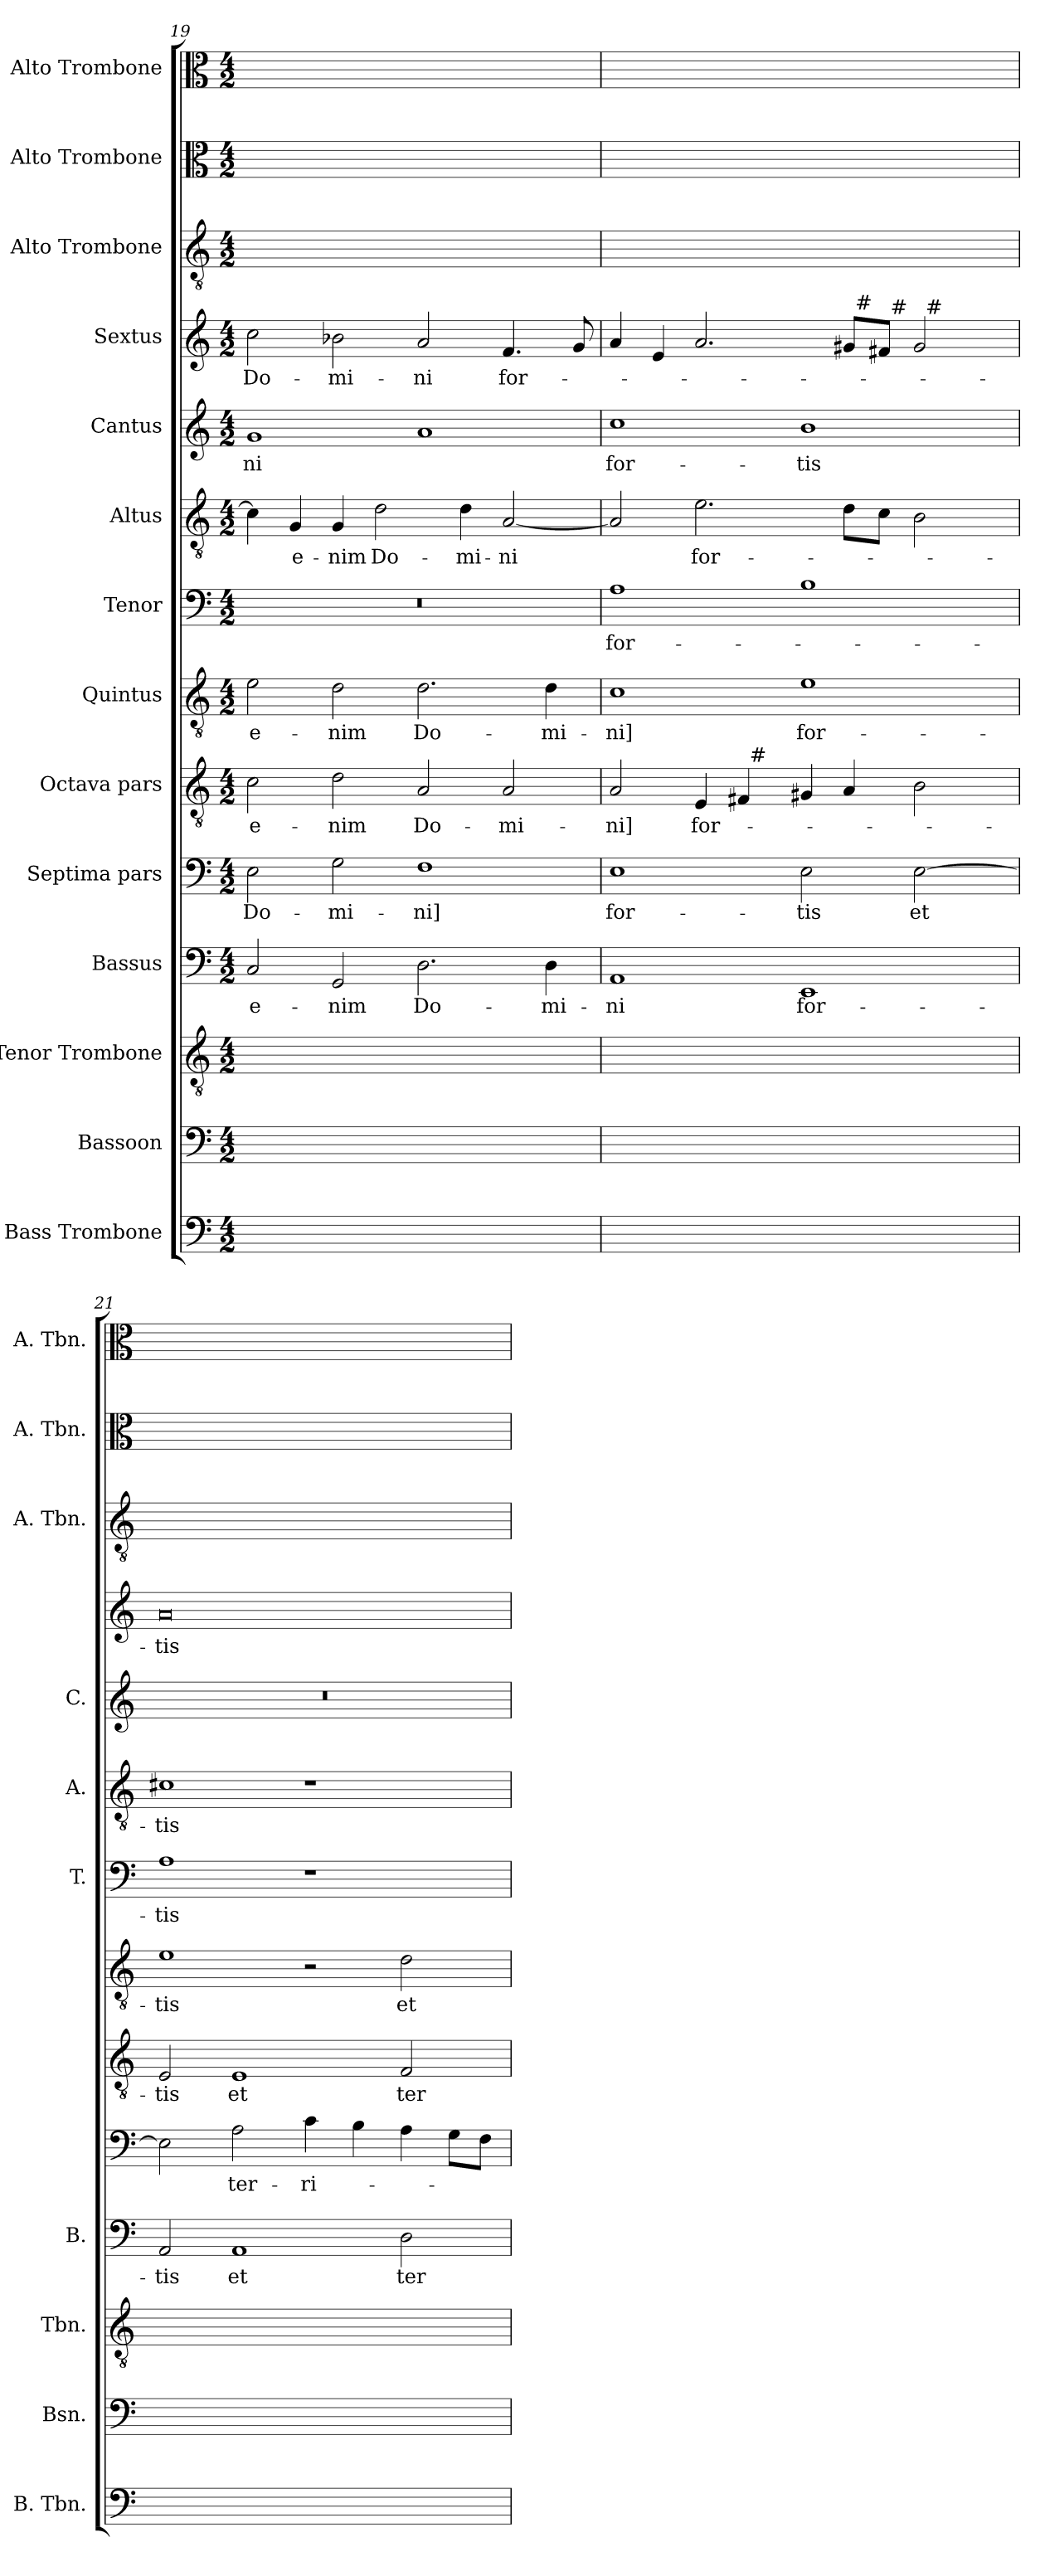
**kern	**text	**kern	**text	**kern	**text	**kern	**text	**kern	**text	**kern	**text	**kern	**text	**kern	**text	**kern	**text	**kern	**text	**kern	**text	**kern	**text	**kern	**text	**kern	**text
*part14	*part14	*part13	*part13	*part12	*part12	*part11	*part11	*part10	*part10	*part9	*part9	*part8	*part8	*part7	*part7	*part6	*part6	*part5	*part5	*part4	*part4	*part3	*part3	*part2	*part2	*part1	*part1
*staff14	*staff14	*staff13	*staff13	*staff12	*staff12	*staff11	*staff11	*staff10	*staff10	*staff9	*staff9	*staff8	*staff8	*staff7	*staff7	*staff6	*staff6	*staff5	*staff5	*staff4	*staff4	*staff3	*staff3	*staff2	*staff2	*staff1	*staff1
*I"Bass Trombone	*	*I"Bassoon	*	*I"Tenor Trombone	*	*I"Bassus	*	*I"Septima pars	*	*I"Octava pars	*	*I"Quintus	*	*I"Tenor	*	*I"Altus	*	*I"Cantus	*	*I"Sextus	*	*I"Alto Trombone	*	*I"Alto Trombone	*	*I"Alto Trombone	*
*I'B. Tbn.	*	*I'Bsn.	*	*I'Tbn.	*	*I'B.	*	*	*	*	*	*	*	*I'T.	*	*I'A.	*	*I'C.	*	*	*	*I'A. Tbn.	*	*I'A. Tbn.	*	*I'A. Tbn.	*
*clefF4	*	*clefF4	*	*clefGv2	*	*clefF4	*	*clefF4	*	*clefGv2	*	*clefGv2	*	*clefF4	*	*clefGv2	*	*clefG2	*	*clefG2	*	*clefGv2	*	*clefC3	*	*clefC3	*
*	*	*	*	*	*	*	*	*	*	*ITrd7c12	*	*ITrd7c12	*	*	*	*ITrd7c12	*	*	*	*	*	*	*	*	*	*	*
*k[]	*	*k[]	*	*k[]	*	*k[]	*	*k[]	*	*k[]	*	*k[]	*	*k[]	*	*k[]	*	*k[]	*	*k[]	*	*k[]	*	*k[]	*	*k[]	*
*a:	*	*a:	*	*a:	*	*a:	*	*a:	*	*a:	*	*a:	*	*a:	*	*a:	*	*a:	*	*a:	*	*a:	*	*a:	*	*a:	*
*M4/2	*	*M4/2	*	*M4/2	*	*M4/2	*	*M4/2	*	*M4/2	*	*M4/2	*	*M4/2	*	*M4/2	*	*M4/2	*	*M4/2	*	*M4/2	*	*M4/2	*	*M4/2	*
=19	=19	=19	=19	=19	=19	=19	=19	=19	=19	=19	=19	=19	=19	=19	=19	=19	=19	=19	=19	=19	=19	=19	=19	=19	=19	=19	=19
!	!	!	!	!	!	!	!LO:LY:b	!	!LO:LY:b	!	!LO:LY:b	!	!LO:LY:b	!LO:N:vis=1	!	!	!	!	!LO:LY:b	!	!LO:LY:b	!	!	!	!	!	!
2C/yy	e-	2E\yy	Do-	2C/yy	e-	2C/	e-	2E\	Do-	2C\	e-	2E\	e-	0r	.	4C\]	.	1g	-ni	2cc\	Do-	4GG/yy	-nim	1gyy	-ni	2cc\yy	Do-
!	!	!	!	!	!	!	!	!	!	!	!	!	!	!	!	!	!LO:LY:b	!	!	!	!	!	!	!	!	!	!
.	.	.	.	.	.	.	.	.	.	.	.	.	.	.	.	4GG/	e-	.	.	.	.	2D/yy	Do-	.	.	.	.
!	!	!	!	!	!	!	!LO:LY:b	!	!LO:LY:b	!	!LO:LY:b	!	!LO:LY:b	!	!	!	!LO:LY:b	!	!	!	!LO:LY:b	!	!	!	!	!	!
2GG/yy	-nim	2G\yy	-mi-	2D/yy	-nim	2GG/	-nim	2G\	-mi-	2D\	-nim	2D\	-nim	.	.	4GG/	-nim	.	.	2b-X\	-mi-	.	.	.	.	2b-\yy	-mi-
!	!	!	!	!	!	!	!	!	!	!	!	!	!	!	!	!	!LO:LY:b	!	!	!	!	!	!	!	!	!	!
.	.	.	.	.	.	.	.	.	.	.	.	.	.	.	.	2D\	Do-	.	.	.	.	4D/yy	-mi-	.	.	.	.
!	!	!	!	!	!	!	!LO:LY:b	!	!LO:LY:b	!	!LO:LY:b	!	!LO:LY:b	!	!	!	!	!	!	!	!LO:LY:b	!	!	!	!	!	!
2.D\yy	Do-	1Fyy	-ni]	2AA/yy	Do-	2.D\	Do-	1F	-ni]	2AA/	Do-	2.D\	Do-	.	.	.	.	1a	.	2a/	-ni	1AAyy	-ni	1ayy	.	2a\yy	-ni
!	!	!	!	!	!	!	!	!	!	!	!	!	!	!	!	!	!LO:LY:b	!	!	!	!	!	!	!	!	!	!
.	.	.	.	.	.	.	.	.	.	.	.	.	.	.	.	4D\	-mi-	.	.	.	.	.	.	.	.	.	.
!	!	!	!	!	!	!	!	!	!	!	!LO:LY:b	!	!	!	!	!	!LO:LY:b	!	!	!	!LO:LY:b	!	!	!	!	!	!
.	.	.	.	2AA/yy	-mi-	.	.	.	.	2AA/	-mi-	.	.	.	.	[<2AA/	-ni	.	.	4.f/	for-	.	.	.	.	4.f\yy	for-
!	!	!	!	!	!	!	!LO:LY:b	!	!	!	!	!	!LO:LY:b	!	!	!	!	!	!	!	!	!	!	!	!	!	!
4D\yy	-mi-	.	.	.	.	4D\	-mi-	.	.	.	.	4D\	-mi-	.	.	.	.	.	.	.	.	.	.	.	.	.	.
.	.	.	.	.	.	.	.	.	.	.	.	.	.	.	.	.	.	.	.	8g/	.	.	.	.	.	8g\yy	.
!!LO:LB:g=z
=20	=20	=20	=20	=20	=20	=20	=20	=20	=20	=20	=20	=20	=20	=20	=20	=20	=20	=20	=20	=20	=20	=20	=20	=20	=20	=20	=20
!	!	!	!	!	!	!	!LO:LY:b	!	!LO:LY:b	!	!LO:LY:b	!	!LO:LY:b	!	!LO:LY:b	!	!	!	!LO:LY:b	!	!	!	!	!	!	!	!
*	*	*	*	*	*	*	*	*	*	*^	*	*	*	*	*	*	*	*	*	*^	*	*	*	*	*	*	*
*	*	*	*	*	*	*	*	*	*	*	*	*	*	*	*	*	*	*	*	*	*	*^	*	*	*	*	*	*	*
*	*	*	*	*	*	*	*	*	*	*	*	*	*	*	*	*	*	*	*	*	*	*	*^	*	*	*	*	*	*	*
1AAyy	-ni	1Eyy	for-	2AA/yy	-ni]	1AA	-ni	1E	for-	2AA/	2ryy	-ni]	1C	-ni]	1A	for-	2AA/]	.	1cc	for-	4a/	1ryy	1ryy	1ryy	.	2.E/yy	for-	1ccyy	for-	4a\yy	.
.	.	.	.	.	.	.	.	.	.	.	.	.	.	.	.	.	.	.	.	.	4e/	.	.	.	.	.	.	.	.	4e\yy	.
!	!	!	!	!	!	!	!	!	!	!	!	!LO:LY:b	!	!	!	!	!	!LO:LY:b	!	!	!	!	!	!	!	!	!	!	!	!	!
.	.	.	.	4EE/yy	for-	.	.	.	.	4EE/	4ryy	for-	.	.	.	.	2.E\	for-	.	.	2.a/	.	.	.	.	.	.	.	.	2.a\yy	.
.	.	.	.	4FF#/yy	.	.	.	.	.	4FF#/	32ryy	.	.	.	.	.	.	.	.	.	.	.	.	.	.	8D/Lyy	.	.	.	.	.
!	!	!	!	!	!	!	!	!	!	!	!LO:TX:a:t=#	!	!	!	!	!	!	!	!	!	!	!	!	!	!	!	!	!	!	!	!
.	.	.	.	.	.	.	.	.	.	.	1ryy	.	.	.	.	.	.	.	.	.	.	.	.	.	.	.	.	.	.	.	.
.	.	.	.	.	.	.	.	.	.	.	.	.	.	.	.	.	.	.	.	.	.	.	.	.	.	8C/Jyy	.	.	.	.	.
!	!	!	!	!	!	!	!LO:LY:b	!	!LO:LY:b	!	!	!	!	!LO:LY:b	!	!	!	!	!	!LO:LY:b	!	!	!	!	!	!	!	!	!	!	!
1EEyy	for-	2E\yy	-tis	4GG#/yy	.	1EE	for-	2E\	-tis	4GG#X/	.	.	1E	for-	1B	.	.	.	1b	-tis	.	4ryy	4ryy	2ryy	.	1BByy	.	1byy	-tis	.	.
.	.	.	.	4AA/yy	.	.	.	.	.	4AA/	.	.	.	.	.	.	8D\L	.	.	.	8g#/L	32ryy	8ryy	.	.	.	.	.	.	8g#\Lyy	.
!	!	!	!	!	!	!	!	!	!	!	!	!	!	!	!	!	!	!	!	!	!	!LO:TX:a:t=#	!	!	!	!	!	!	!	!	!
.	.	.	.	.	.	.	.	.	.	.	.	.	.	.	.	.	.	.	.	.	.	2ryy	.	.	.	.	.	.	.	.	.
.	.	.	.	.	.	.	.	.	.	.	.	.	.	.	.	.	8C\J	.	.	.	8f#/J	.	32ryy	.	.	.	.	.	.	8f#\Jyy	.
!	!	!	!	!	!	!	!	!	!	!	!	!	!	!	!	!	!	!	!	!	!	!	!LO:TX:a:t=#	!	!	!	!	!	!	!	!
.	.	.	.	.	.	.	.	.	.	.	.	.	.	.	.	.	.	.	.	.	.	.	2ryy	.	.	.	.	.	.	.	.
!	!	!	!	!	!	!	!	!	!LO:LY:b	!	!	!	!	!	!	!	!	!	!	!	!	!	!	!	!	!	!	!	!	!	!
.	.	[>2E\yy	et	2BB/yy	.	.	.	[>2E\	et	2BB\	.	.	.	.	.	.	2BB\	.	.	.	2g#/	.	.	32ryy	.	.	.	.	.	2g#\yy	.
!	!	!	!	!	!	!	!	!	!	!	!	!	!	!	!	!	!	!	!	!	!	!	!	!LO:TX:a:t=#	!	!	!	!	!	!	!
.	.	.	.	.	.	.	.	.	.	.	.	.	.	.	.	.	.	.	.	.	.	.	.	4...ryy	.	.	.	.	.	.	.
.	.	.	.	.	.	.	.	.	.	.	8..ryy	.	.	.	.	.	.	.	.	.	.	8..ryy	.	.	.	.	.	.	.	.	.
.	.	.	.	.	.	.	.	.	.	.	.	.	.	.	.	.	.	.	.	.	.	.	16.ryy	.	.	.	.	.	.	.	.
=21	=21	=21	=21	=21	=21	=21	=21	=21	=21	=21	=21	=21	=21	=21	=21	=21	=21	=21	=21	=21	=21	=21	=21	=21	=21	=21	=21	=21	=21	=21	=21
!	!	!	!	!	!	!	!LO:LY:b	!	!	!	!	!LO:LY:b	!	!LO:LY:b	!	!LO:LY:b	!	!LO:LY:b	!LO:N:vis=1	!	!	!	!	!	!LO:LY:b	!	!	!	!	!	!
*	*	*	*	*	*	*	*	*	*	*v	*v	*	*	*	*	*	*	*	*	*	*v	*v	*v	*v	*	*	*	*	*	*	*
2AA/yy	-tis	2E\yy]	.	2EE/yy	-tis	2AA/	-tis	2E\]	.	2EE/	-tis	1E	-tis	1A	-tis	1C#X	-tis	0r	.	0a	-tis	1C#yy	-tis	0ryy	.	0ayy	-tis
!	!	!	!	!	!	!	!LO:LY:b	!	!LO:LY:b	!	!LO:LY:b	!	!	!	!	!	!	!	!	!	!	!	!	!	!	!	!
1AAyy	et	2A\yy	ter-	1EEyy	et	1AA	et	2A\	ter-	1EE	et	.	.	.	.	.	.	.	.	.	.	.	.	.	.	.	.
!	!	!	!	!	!	!	!	!	!LO:LY:b	!	!	!	!	!	!	!	!	!	!	!	!	!	!	!	!	!	!
.	.	4c\yy	-ri-	.	.	.	.	4c\	-ri-	.	.	2r	.	1r	.	1r	.	.	.	.	.	1ryy	.	.	.	.	.
.	.	4B\yy	.	.	.	.	.	4B\	.	.	.	.	.	.	.	.	.	.	.	.	.	.	.	.	.	.	.
!	!	!	!	!	!	!	!LO:LY:b	!	!	!	!LO:LY:b	!	!LO:LY:b	!	!	!	!	!	!	!	!	!	!	!	!	!	!
2D\yy	ter-	4A\yy	.	2FF/yy	ter-	2D\	ter-	4A\	.	2FF/	ter-	2D\	et	.	.	.	.	.	.	.	.	.	.	.	.	.	.
.	.	8G\Lyy	.	.	.	.	.	8G\L	.	.	.	.	.	.	.	.	.	.	.	.	.	.	.	.	.	.	.
.	.	8F\Jyy	.	.	.	.	.	8F\J	.	.	.	.	.	.	.	.	.	.	.	.	.	.	.	.	.	.	.
=	=	=	=	=	=	=	=	=	=	=	=	=	=	=	=	=	=	=	=	=	=	=	=	=	=	=	=
*-	*-	*-	*-	*-	*-	*-	*-	*-	*-	*-	*-	*-	*-	*-	*-	*-	*-	*-	*-	*-	*-	*-	*-	*-	*-	*-	*-
